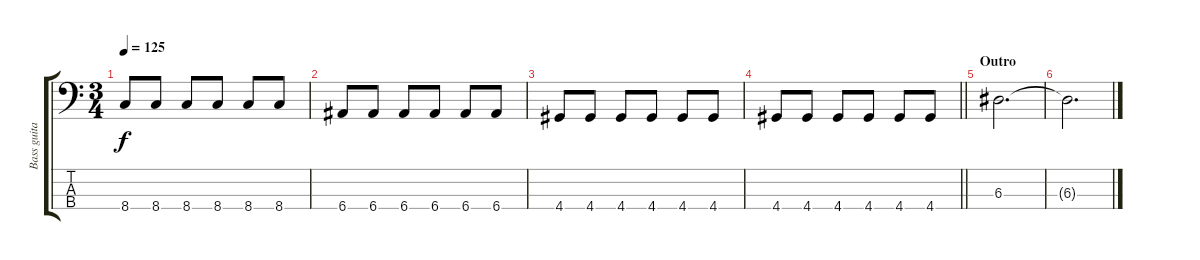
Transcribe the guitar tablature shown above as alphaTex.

\track ("Bass guitar" "Bass guita") {instrument electricbassfinger}
\staff {score tabs}
\tuning (G2 D2 A1 E1) {hide}
\ts (3 4)
\tempo 125
\clef f4
\ks c
8.4.8{dy f} 8.4.8 8.4.8 8.4.8 8.4.8 8.4.8 |
6.4.8 6.4.8 6.4.8 6.4.8 6.4.8 6.4.8 |
4.4.8 4.4.8 4.4.8 4.4.8 4.4.8 4.4.8 |
\barLineRight lightlight
4.4.8 4.4.8 4.4.8 4.4.8 4.4.8 4.4.8 |
\section ("" "Outro")
6.3.2{d} |
6.3{t}.2{d}
